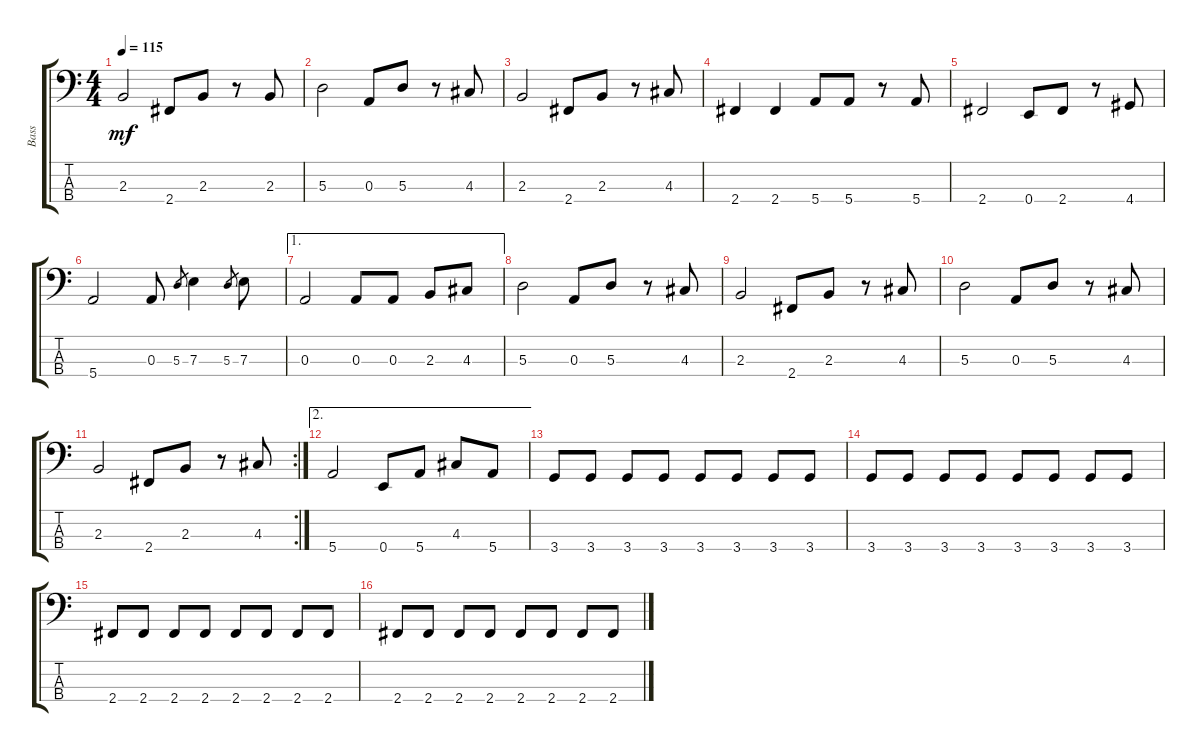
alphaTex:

\track ("Bass" "Bass") {instrument electricbassfinger}
\staff {score tabs}
\tuning (G2 D2 A1 E1) {hide}
\ts (4 4)
\tempo 115
\clef f4
\ks c
2.3.2{dy mf} 2.4.8 2.3.8 r.8 2.3.8 |
5.3.2 0.3.8 5.3.8 r.8 4.3.8 |
2.3.2 2.4.8 2.3.8 r.8 4.3.8 |
2.4.4 2.4.4 5.4.8 5.4.8 r.8 5.4.8 |
2.4.2 0.4.8 2.4.8 r.8 4.4.8 |
5.4.2 0.3.8 5.3.8{gr} 7.3.4 5.3.8{gr} 7.3.8 |
\ae 1
0.3.2 0.3.8 0.3.8 2.3.8 4.3.8 |
5.3.2 0.3.8 5.3.8 r.8 4.3.8 |
2.3.2 2.4.8 2.3.8 r.8 4.3.8 |
5.3.2 0.3.8 5.3.8 r.8 4.3.8 |
\rc 2
2.3.2 2.4.8 2.3.8 r.8 4.3.8 |
\ae 2
5.4.2 0.4.8 5.4.8 4.3.8 5.4.8 |
3.4.8 3.4.8 3.4.8 3.4.8 3.4.8 3.4.8 3.4.8 3.4.8 |
3.4.8 3.4.8 3.4.8 3.4.8 3.4.8 3.4.8 3.4.8 3.4.8 |
2.4.8 2.4.8 2.4.8 2.4.8 2.4.8 2.4.8 2.4.8 2.4.8 |
2.4.8 2.4.8 2.4.8 2.4.8 2.4.8 2.4.8 2.4.8 2.4.8
